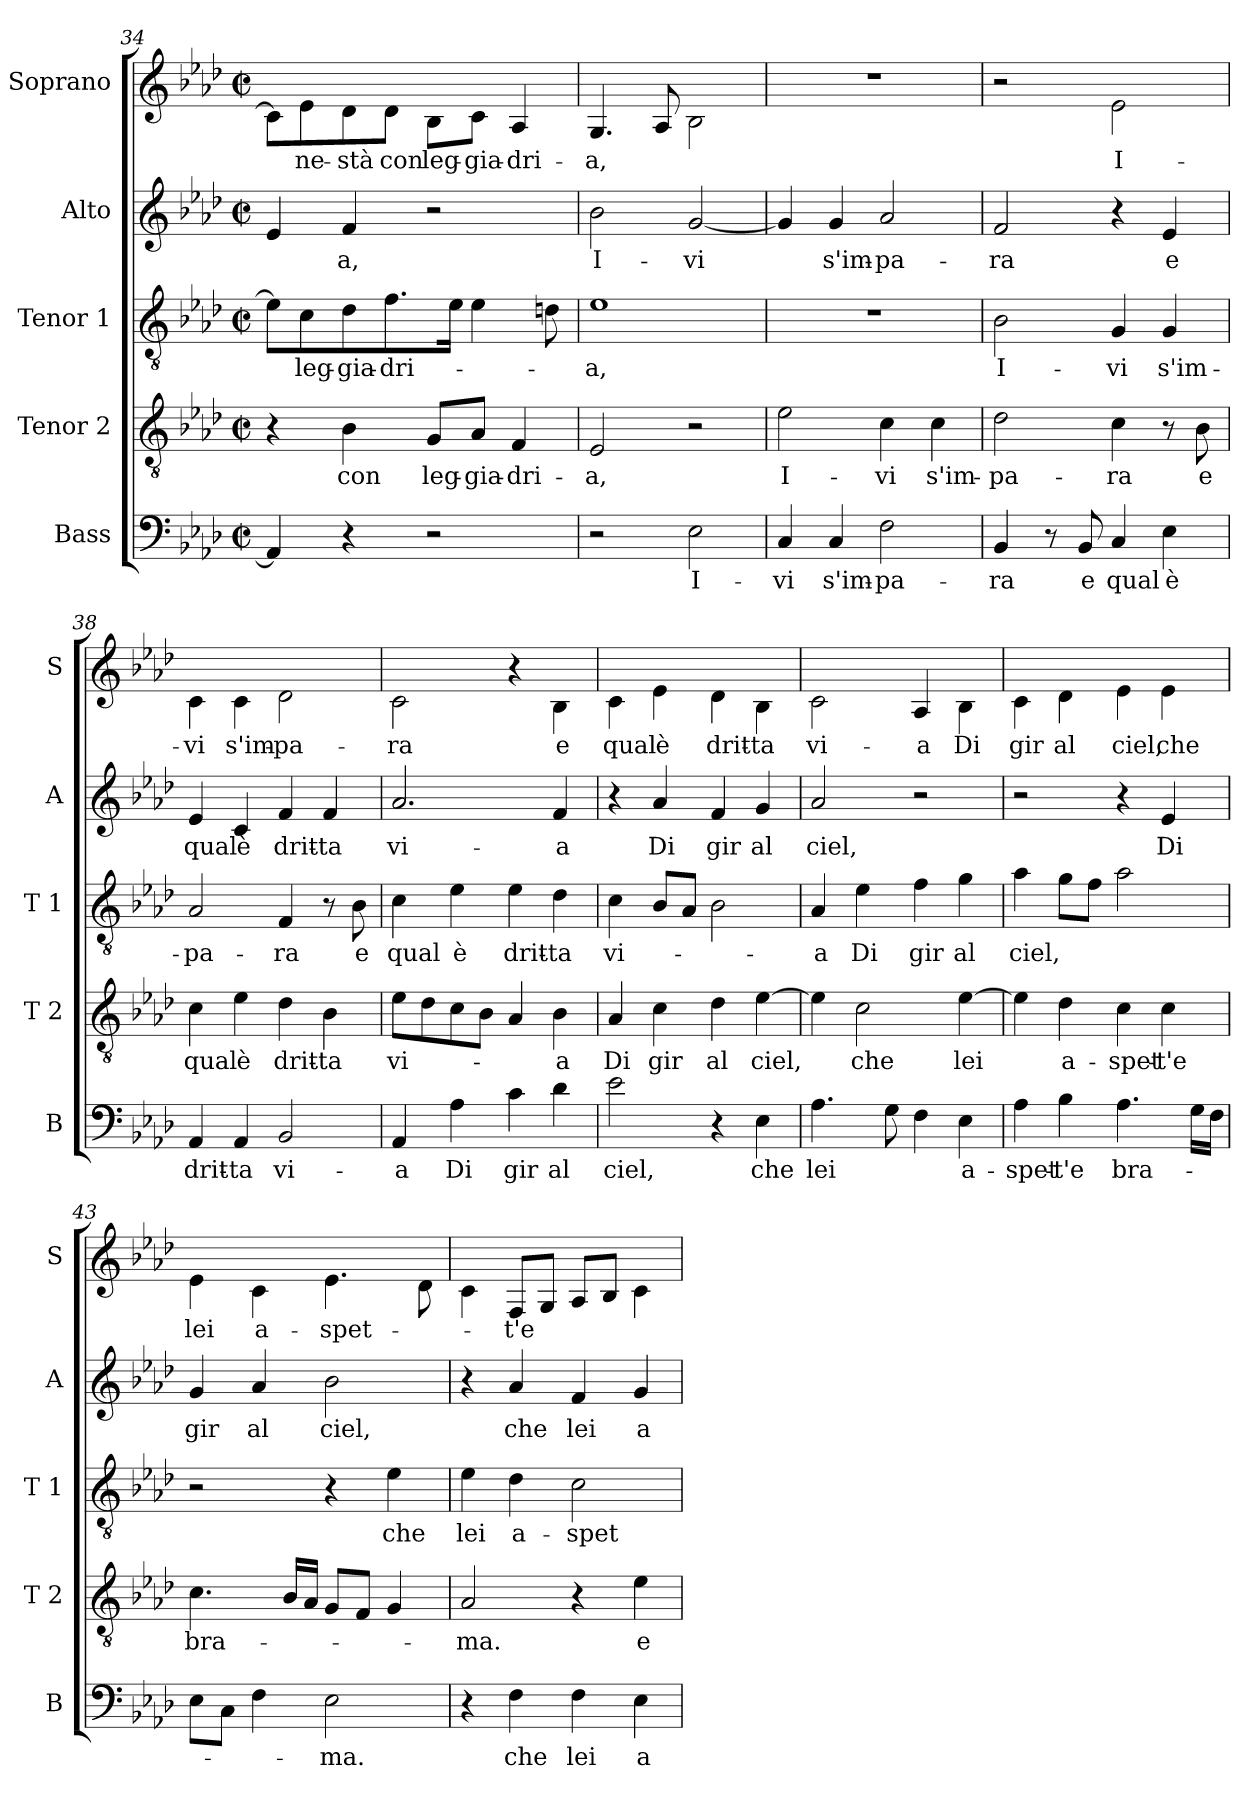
**kern	**text	**kern	**text	**kern	**text	**kern	**text	**kern	**text
*part5	*part5	*part4	*part4	*part3	*part3	*part2	*part2	*part1	*part1
*staff5	*staff5	*staff4	*staff4	*staff3	*staff3	*staff2	*staff2	*staff1	*staff1
*I"Bass	*	*I"Tenor 2	*	*I"Tenor 1	*	*I"Alto	*	*I"Soprano	*
*I'B	*	*I'T 2	*	*I'T 1	*	*I'A	*	*I'S	*
*clefF4	*	*clefGv2	*	*clefGv2	*	*clefG2	*	*clefG2	*
*	*	*	*	*	*	*	*	*ITrd-7c-12	*
*k[b-e-a-d-]	*	*k[b-e-a-d-]	*	*k[b-e-a-d-]	*	*k[b-e-a-d-]	*	*k[b-e-a-d-]	*
*A-:	*	*A-:	*	*A-:	*	*A-:	*	*A-:	*
*M2/2	*	*M2/2	*	*M2/2	*	*M2/2	*	*M2/2	*
*met(c|)	*	*met(c|)	*	*met(c|)	*	*met(c|)	*	*met(c|)	*
=34	=34	=34	=34	=34	=34	=34	=34	=34	=34
4AA-/]	.	4r	.	8e-\L]	.	4e-/	.	8cc\L]	.
!	!	!	!	!	!LO:LY:b	!	!	!	!LO:LY:b
.	.	.	.	8c\	leg-	.	.	8ee-\	-ne-
!	!	!	!LO:LY:b	!	!LO:LY:b	!	!LO:LY:b	!	!LO:LY:b
4r	.	4B-\	con	8d-\	-gia-	4f/	-a,	8dd-\	-stà
!	!	!	!	!	!LO:LY:b	!	!	!	!LO:LY:b
.	.	.	.	8.f\	-dri-	.	.	8dd-\J	con
!	!	!	!LO:LY:b	!	!	!	!	!	!LO:LY:b
2r	.	8G/L	leg-	.	.	2r	.	8b-\L	leg-
.	.	.	.	16e-\Jk	.	.	.	.	.
!	!	!	!LO:LY:b	!	!	!	!	!	!LO:LY:b
.	.	8A-/J	-gia-	4e-\	.	.	.	8cc\J	-gia-
!	!	!	!LO:LY:b	!	!	!	!	!	!LO:LY:b
.	.	4F/	-dri-	.	.	.	.	4a-/	-dri-
.	.	.	.	8dn\	.	.	.	.	.
=35	=35	=35	=35	=35	=35	=35	=35	=35	=35
!	!	!	!LO:LY:b	!	!LO:LY:b	!	!LO:LY:b	!	!LO:LY:b
2r	.	2E-/	-a,	1e-	-a,	2b-\	I-	4.g/	-a,
.	.	.	.	.	.	.	.	8a-/	.
!	!LO:LY:b	!	!	!	!	!	!LO:LY:b	!	!
2E-\	I-	2r	.	.	.	[2g/	-vi	2b-\	.
=36	=36	=36	=36	=36	=36	=36	=36	=36	=36
!	!LO:LY:b	!	!LO:LY:b	!	!	!	!	!	!
4C/	-vi	2e-\	I-	1r	.	4g/]	.	1r	.
!	!LO:LY:b	!	!	!	!	!	!LO:LY:b	!	!
4C/	s'im-	.	.	.	.	4g/	s'im-	.	.
!	!LO:LY:b	!	!LO:LY:b	!	!	!	!LO:LY:b	!	!
2F\	-pa-	4c\	-vi	.	.	2a-/	-pa-	.	.
!	!	!	!LO:LY:b	!	!	!	!	!	!
.	.	4c\	s'im-	.	.	.	.	.	.
!!LO:PB:g=z
=37	=37	=37	=37	=37	=37	=37	=37	=37	=37
!	!LO:LY:b	!	!LO:LY:b	!	!LO:LY:b	!	!LO:LY:b	!	!
4BB-/	-ra	2d-\	-pa-	2B-\	I-	2f/	-ra	2r	.
8r	.	.	.	.	.	.	.	.	.
!	!LO:LY:b	!	!	!	!	!	!	!	!
8BB-/	e	.	.	.	.	.	.	.	.
!	!LO:LY:b	!	!LO:LY:b	!	!LO:LY:b	!	!	!	!LO:LY:b
4C/	qual	4c\	-ra	4G/	-vi	4r	.	2ee-\	I-
!	!LO:LY:b	!	!	!	!LO:LY:b	!	!LO:LY:b	!	!
4E-\	è	8r	.	4G/	s'im-	4e-/	e	.	.
!	!	!	!LO:LY:b	!	!	!	!	!	!
.	.	8B-\	e	.	.	.	.	.	.
=38	=38	=38	=38	=38	=38	=38	=38	=38	=38
!	!LO:LY:b	!	!LO:LY:b	!	!LO:LY:b	!	!LO:LY:b	!	!LO:LY:b
4AA-/	drit-	4c\	qual	2A-/	-pa-	4e-/	qual	4cc\	-vi
!	!LO:LY:b	!	!LO:LY:b	!	!	!	!LO:LY:b	!	!LO:LY:b
4AA-/	-ta	4e-\	è	.	.	4c/	è	4cc\	s'im-
!	!LO:LY:b	!	!LO:LY:b	!	!LO:LY:b	!	!LO:LY:b	!	!LO:LY:b
2BB-/	vi-	4d-\	drit-	4F/	-ra	4f/	drit-	2dd-\	-pa-
!	!	!	!LO:LY:b	!	!	!	!LO:LY:b	!	!
.	.	4B-\	-ta	8r	.	4f/	-ta	.	.
!	!	!	!	!	!LO:LY:b	!	!	!	!
.	.	.	.	8B-\	e	.	.	.	.
=39	=39	=39	=39	=39	=39	=39	=39	=39	=39
!	!LO:LY:b	!	!LO:LY:b	!	!LO:LY:b	!	!LO:LY:b	!	!LO:LY:b
4AA-/	-a	8e-\L	vi-	4c\	qual	2.a-/	vi-	2cc\	-ra
.	.	8d-\	.	.	.	.	.	.	.
!	!LO:LY:b	!	!	!	!LO:LY:b	!	!	!	!
4A-\	Di	8c\	.	4e-\	è	.	.	.	.
.	.	8B-\J	.	.	.	.	.	.	.
!	!LO:LY:b	!	!	!	!LO:LY:b	!	!	!	!
4c\	gir	4A-/	.	4e-\	drit-	.	.	4r	.
!	!LO:LY:b	!	!LO:LY:b	!	!LO:LY:b	!	!LO:LY:b	!	!LO:LY:b
4d-\	al	4B-\	-a	4d-\	-ta	4f/	-a	4b-\	e
=40	=40	=40	=40	=40	=40	=40	=40	=40	=40
!	!LO:LY:b	!	!LO:LY:b	!	!LO:LY:b	!	!	!	!LO:LY:b
2e-\	ciel,	4A-/	Di	4c\	vi-	4r	.	4cc\	qual
!	!	!	!LO:LY:b	!	!	!	!LO:LY:b	!	!LO:LY:b
.	.	4c\	gir	8B-/L	.	4a-/	Di	4ee-\	è
.	.	.	.	8A-/J	.	.	.	.	.
!	!	!	!LO:LY:b	!	!	!	!LO:LY:b	!	!LO:LY:b
4r	.	4d-\	al	2B-\	.	4f/	gir	4dd-\	drit-
!	!LO:LY:b	!	!LO:LY:b	!	!	!	!LO:LY:b	!	!LO:LY:b
4E-\	che	[4e-\	ciel,	.	.	4g/	al	4b-\	-ta
=41	=41	=41	=41	=41	=41	=41	=41	=41	=41
!	!LO:LY:b	!	!	!	!LO:LY:b	!	!LO:LY:b	!	!LO:LY:b
4.A-\	lei	4e-\]	.	4A-/	-a	2a-/	ciel,	2cc\	vi-
!	!	!	!LO:LY:b	!	!LO:LY:b	!	!	!	!
.	.	2c\	che	4e-\	Di	.	.	.	.
8G\	.	.	.	.	.	.	.	.	.
!	!	!	!	!	!LO:LY:b	!	!	!	!LO:LY:b
4F\	.	.	.	4f\	gir	2r	.	4a-/	-a
!	!LO:LY:b	!	!LO:LY:b	!	!LO:LY:b	!	!	!	!LO:LY:b
4E-\	a-	[4e-\	lei	4g\	al	.	.	4b-\	Di
=42	=42	=42	=42	=42	=42	=42	=42	=42	=42
!	!LO:LY:b	!	!	!	!LO:LY:b	!	!	!	!LO:LY:b
4A-\	-spet-	4e-\]	.	4a-\	ciel,	2r	.	4cc\	gir
!	!LO:LY:b	!	!LO:LY:b	!	!	!	!	!	!LO:LY:b
4B-\	-t'e	4d-\	a-	8g\L	.	.	.	4dd-\	al
.	.	.	.	8f\J	.	.	.	.	.
!	!LO:LY:b	!	!LO:LY:b	!	!	!	!	!	!LO:LY:b
4.A-\	bra-	4c\	-spet-	2a-\	.	4r	.	4ee-\	ciel,
!	!	!	!LO:LY:b	!	!	!	!LO:LY:b	!	!LO:LY:b
.	.	4c\	-t'e	.	.	4e-/	Di	4ee-\	che
16G\LL	.	.	.	.	.	.	.	.	.
16F\JJ	.	.	.	.	.	.	.	.	.
!!LO:LB:g=z
=43	=43	=43	=43	=43	=43	=43	=43	=43	=43
!	!	!	!LO:LY:b	!	!	!	!LO:LY:b	!	!LO:LY:b
8E-\L	.	4.c\	bra-	2r	.	4g/	gir	4ee-\	lei
8C\J	.	.	.	.	.	.	.	.	.
!	!	!	!	!	!	!	!LO:LY:b	!	!LO:LY:b
4F\	.	.	.	.	.	4a-/	al	4cc\	a-
.	.	16B-/LL	.	.	.	.	.	.	.
.	.	16A-/JJ	.	.	.	.	.	.	.
!	!LO:LY:b	!	!	!	!	!	!LO:LY:b	!	!LO:LY:b
2E-\	-ma.	8G/L	.	4r	.	2b-\	ciel,	4.ee-\	-spet-
.	.	8F/J	.	.	.	.	.	.	.
!	!	!	!	!	!LO:LY:b	!	!	!	!
.	.	4G/	.	4e-\	che	.	.	.	.
.	.	.	.	.	.	.	.	8dd-\	.
=44	=44	=44	=44	=44	=44	=44	=44	=44	=44
!	!	!	!LO:LY:b	!	!LO:LY:b	!	!	!	!
4r	.	2A-/	-ma.	4e-\	lei	4r	.	4cc\	.
!	!LO:LY:b	!	!	!	!LO:LY:b	!	!LO:LY:b	!	!LO:LY:b
4F\	che	.	.	4d-\	a-	4a-/	che	8f/L	-t'e
.	.	.	.	.	.	.	.	8g/J	.
!	!LO:LY:b	!	!	!	!LO:LY:b	!	!LO:LY:b	!	!
4F\	lei	4r	.	2c\	-spet-	4f/	lei	8a-/L	.
.	.	.	.	.	.	.	.	8b-/J	.
!	!LO:LY:b	!	!LO:LY:b	!	!	!	!LO:LY:b	!	!
4E-\	a-	4e-\	e	.	.	4g/	a-	4cc\	.
=	=	=	=	=	=	=	=	=	=
*-	*-	*-	*-	*-	*-	*-	*-	*-	*-
